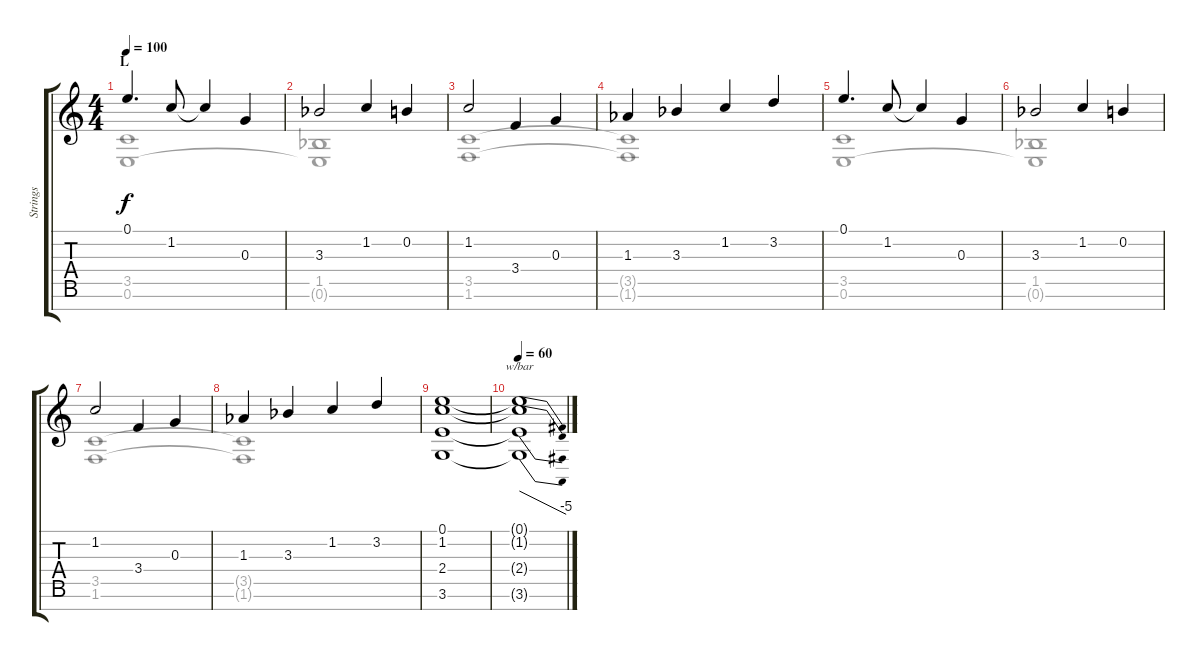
\track ("Strings" "Strings") {instrument stringensemble1}
\staff {score tabs}
\tuning (E5 B4 G4 D4 A3 E3 B2) {hide}
\voice
\ts (4 4)
\section ("" "L")
\tempo 100
\clef g2
\ks c
0.1.4{d dy f} 1.2.8 1.2{t}.4 0.3.4 |
3.3{acc b}.2 1.2.4 0.2.4 |
1.2.2 3.4.4 0.3.4 |
1.3{acc b}.4 3.3{acc b}.4 1.2.4 3.2.4 |
0.1.4{d} 1.2.8 1.2{t}.4 0.3.4 |
3.3{acc b}.2 1.2.4 0.2.4 |
1.2.2 3.4.4 0.3.4 |
1.3{acc b}.4 3.3{acc b}.4 1.2.4 3.2.4 |
(0.1 1.2 2.4 3.6).1 |
\tempo 60
(0.1{t} 1.2{t} 2.4{t} 3.6{t}).1{tbe (dive default 0 0 60 -20)}
\voice
\clef g2
\ottava regular
\simile none
\ks c
(3.5 0.6).1{dy f} |
(1.5{acc b} 0.6{t}).1 |
(3.5 1.6).1 |
(3.5{t} 1.6{t}).1 |
(3.5 0.6).1 |
(1.5{acc b} 0.6{t}).1 |
(3.5 1.6).1 |
(3.5{t} 1.6{t}).1 |
|
